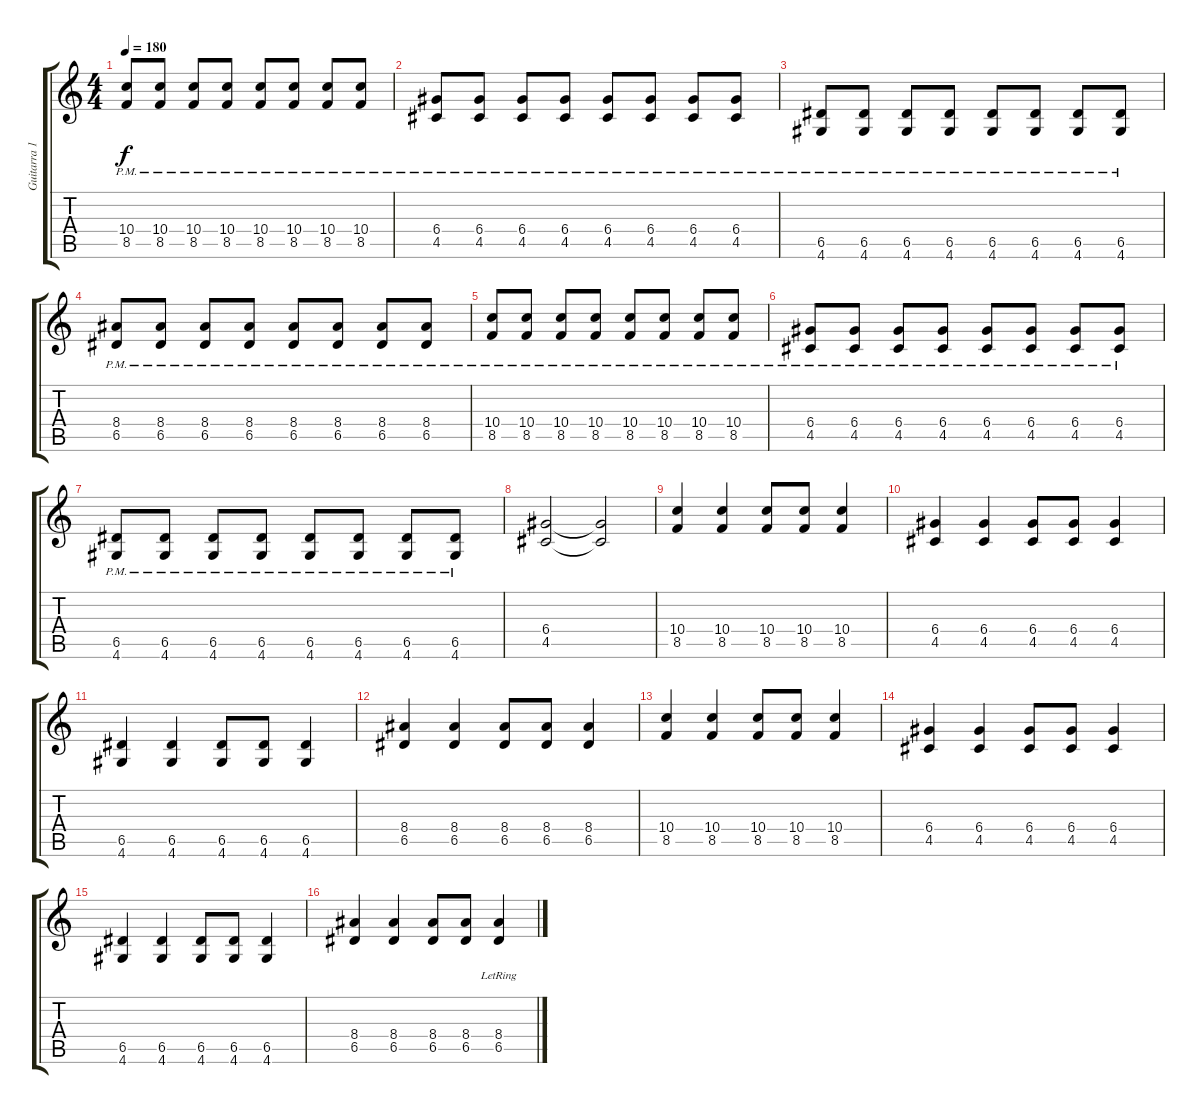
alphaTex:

\track ("Guitarra 1" "Guitarra 1") {instrument distortionguitar}
\staff {score tabs}
\tuning (E4 B3 G3 D3 A2 E2) {hide}
\ts (4 4)
\tempo 180
\clef g2
\ks c
(10.4{pm} 8.5{pm}).8{dy f} (10.4{pm} 8.5{pm}).8 (10.4{pm} 8.5{pm}).8 (10.4{pm} 8.5{pm}).8 (10.4{pm} 8.5{pm}).8 (10.4{pm} 8.5{pm}).8 (10.4{pm} 8.5{pm}).8 (10.4{pm} 8.5{pm}).8 |
(6.4{pm} 4.5{pm}).8 (6.4{pm} 4.5{pm}).8 (6.4{pm} 4.5{pm}).8 (6.4{pm} 4.5{pm}).8 (6.4{pm} 4.5{pm}).8 (6.4{pm} 4.5{pm}).8 (6.4{pm} 4.5{pm}).8 (6.4{pm} 4.5{pm}).8 |
(6.5{pm} 4.6{pm}).8 (6.5{pm} 4.6{pm}).8 (6.5{pm} 4.6{pm}).8 (6.5{pm} 4.6{pm}).8 (6.5{pm} 4.6{pm}).8 (6.5{pm} 4.6{pm}).8 (6.5{pm} 4.6{pm}).8 (6.5{pm} 4.6{pm}).8 |
(8.4{pm} 6.5{pm}).8 (8.4{pm} 6.5{pm}).8 (8.4{pm} 6.5{pm}).8 (8.4{pm} 6.5{pm}).8 (8.4{pm} 6.5{pm}).8 (8.4{pm} 6.5{pm}).8 (8.4{pm} 6.5{pm}).8 (8.4{pm} 6.5{pm}).8 |
(10.4{pm} 8.5{pm}).8 (10.4{pm} 8.5{pm}).8 (10.4{pm} 8.5{pm}).8 (10.4{pm} 8.5{pm}).8 (10.4{pm} 8.5{pm}).8 (10.4{pm} 8.5{pm}).8 (10.4{pm} 8.5{pm}).8 (10.4{pm} 8.5{pm}).8 |
(6.4{pm} 4.5{pm}).8 (6.4{pm} 4.5{pm}).8 (6.4{pm} 4.5{pm}).8 (6.4{pm} 4.5{pm}).8 (6.4{pm} 4.5{pm}).8 (6.4{pm} 4.5{pm}).8 (6.4{pm} 4.5{pm}).8 (6.4{pm} 4.5{pm}).8 |
(6.5{pm} 4.6{pm}).8 (6.5{pm} 4.6{pm}).8 (6.5{pm} 4.6{pm}).8 (6.5{pm} 4.6{pm}).8 (6.5{pm} 4.6{pm}).8 (6.5{pm} 4.6{pm}).8 (6.5{pm} 4.6{pm}).8 (6.5{pm} 4.6{pm}).8 |
(6.4 4.5).2 (6.4{t} 4.5{t}).2 |
(10.4 8.5).4 (10.4 8.5).4 (10.4 8.5).8 (10.4 8.5).8 (10.4 8.5).4 |
(6.4 4.5).4 (6.4 4.5).4 (6.4 4.5).8 (6.4 4.5).8 (6.4 4.5).4 |
(6.5 4.6).4 (6.5 4.6).4 (6.5 4.6).8 (6.5 4.6).8 (6.5 4.6).4 |
(8.4 6.5).4 (8.4 6.5).4 (8.4 6.5).8 (8.4 6.5).8 (8.4 6.5).4 |
(10.4 8.5).4 (10.4 8.5).4 (10.4 8.5).8 (10.4 8.5).8 (10.4 8.5).4 |
(6.4 4.5).4 (6.4 4.5).4 (6.4 4.5).8 (6.4 4.5).8 (6.4 4.5).4 |
(6.5 4.6).4 (6.5 4.6).4 (6.5 4.6).8 (6.5 4.6).8 (6.5 4.6).4 |
(8.4 6.5).4 (8.4 6.5).4 (8.4 6.5).8 (8.4 6.5).8 (8.4{lr} 6.5{lr}).4
